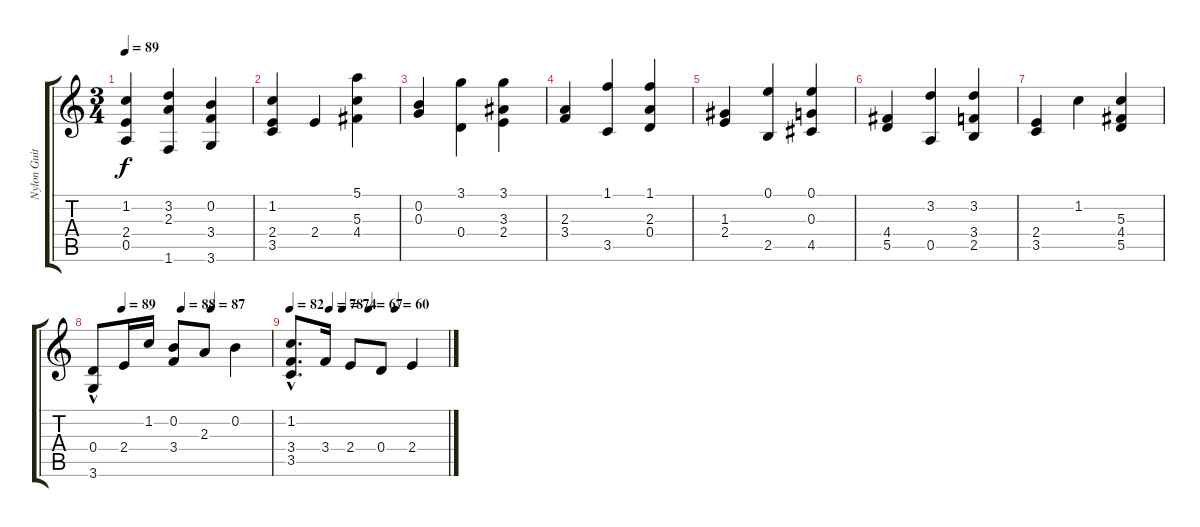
\track ("Nylon Guitar" "Nylon Guit") {instrument acousticguitarnylon}
\staff {score tabs}
\tuning (E4 B3 G3 D3 A2 E2) {hide}
\ts (3 4)
\tempo 89
\clef g2
\ks c
(1.2 2.4 0.5).4{dy f} (3.2 2.3 1.6).4 (0.2 3.4 3.6).4 |
(1.2 2.4 3.5).4 2.4.4 (5.1 5.3 4.4).4 |
(0.2 0.3).4 (3.1 0.4).4 (3.1 3.3 2.4).4 |
(2.3 3.4).4 (1.1 3.5).4 (1.1 2.3 0.4).4 |
(1.3 2.4).4 (0.1 2.5).4 (0.1 0.3 4.5).4 |
(4.4 5.5).4 (3.2 0.5).4 (3.2 3.4 2.5).4 |
(2.4 3.5).4 1.2.4 (5.3 4.4 5.5).4 |
\tempo (89 0.16666666666666666)
\tempo (88 0.5)
\tempo (87 0.6666666666666666)
(0.4 3.6{hac}).8 2.4.16 1.2.16 (0.2 3.4).8 2.3.8 0.2.4 |
\tempo 82
\tempo (78 0.25)
\tempo (74 0.3333333333333333)
\tempo (67 0.5)
\tempo (60 0.6666666666666666)
(1.2{hac} 3.4{hac} 3.5{hac}).8{d} 3.4.16 2.4.8 0.4.8 2.4.4
